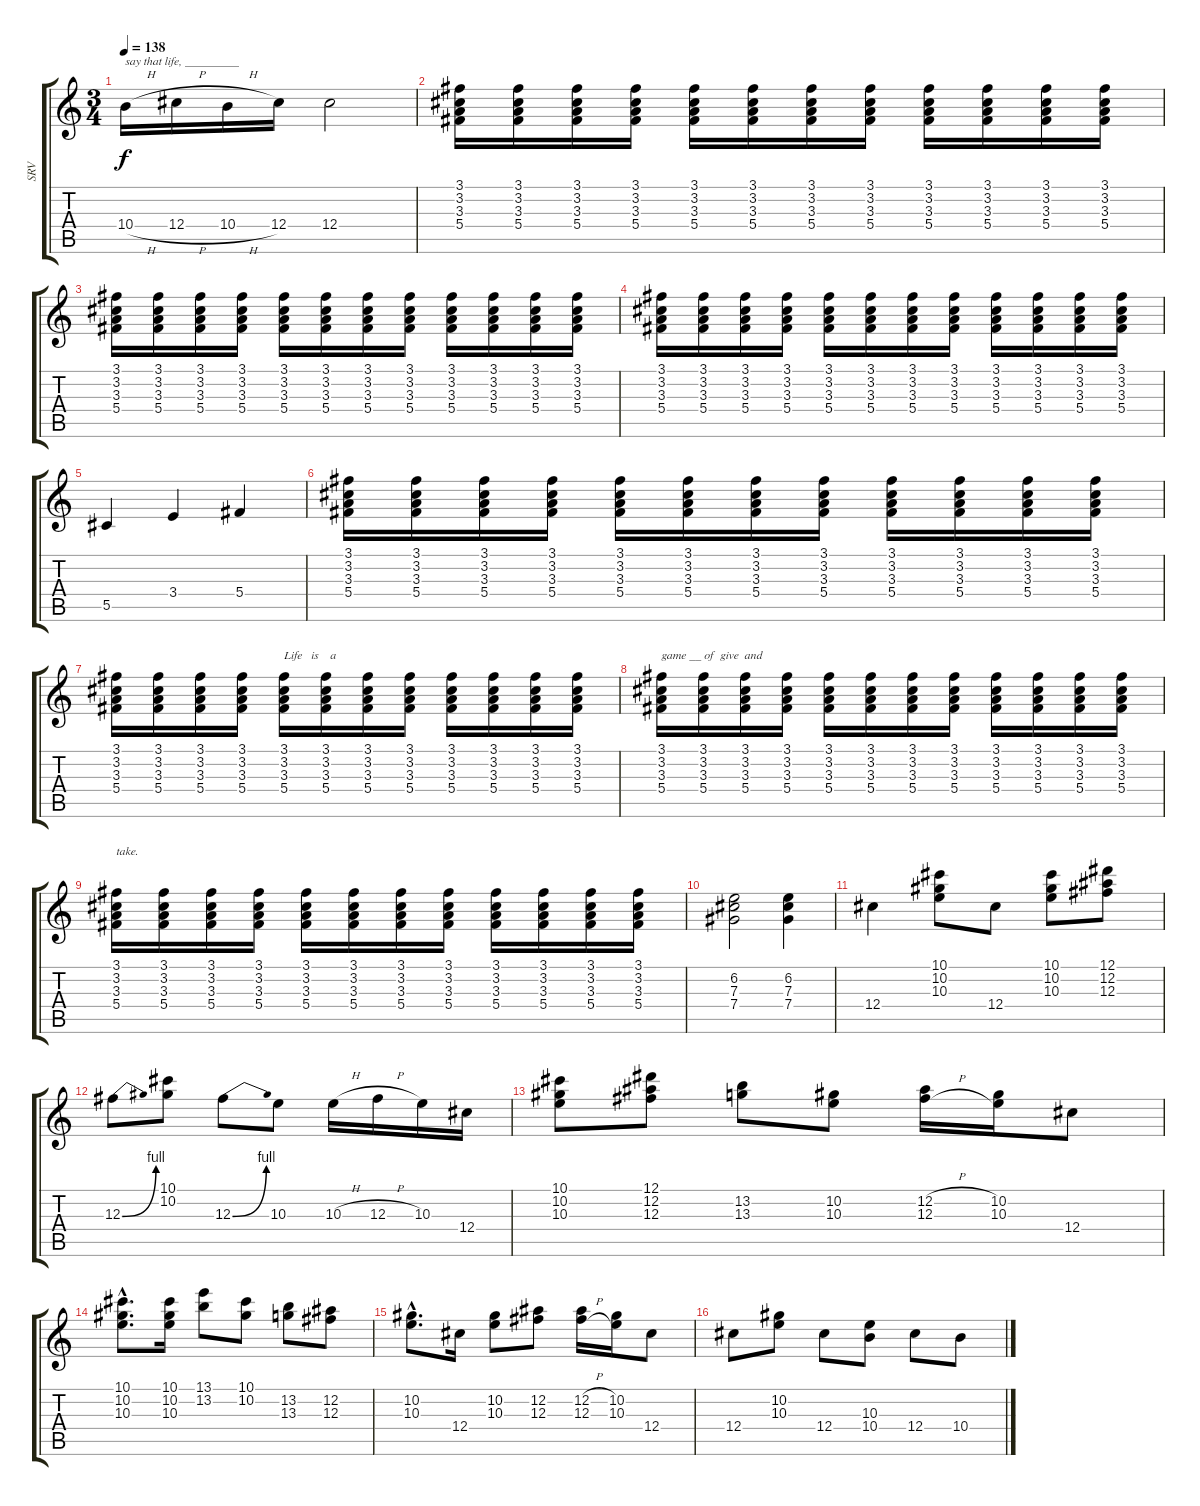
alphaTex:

\track ("SRV" "SRV") {instrument electricguitarjazz}
\staff {score tabs}
\tuning (Eb4 Bb3 Gb3 Db3 Ab2 Eb2) {hide}
\ts (3 4)
\tempo 138
\clef g2
\ks c
10.4{h}.16{txt "say that life, _________" dy f} 12.4{h}.16 10.4{h}.16 12.4.16 12.4.2 |
(3.1 3.2 3.3 5.4).16 (3.1 3.2 3.3 5.4).16 (3.1 3.2 3.3 5.4).16 (3.1 3.2 3.3 5.4).16 (3.1 3.2 3.3 5.4).16 (3.1 3.2 3.3 5.4).16 (3.1 3.2 3.3 5.4).16 (3.1 3.2 3.3 5.4).16 (3.1 3.2 3.3 5.4).16 (3.1 3.2 3.3 5.4).16 (3.1 3.2 3.3 5.4).16 (3.1 3.2 3.3 5.4).16 |
(3.1 3.2 3.3 5.4).16 (3.1 3.2 3.3 5.4).16 (3.1 3.2 3.3 5.4).16 (3.1 3.2 3.3 5.4).16 (3.1 3.2 3.3 5.4).16 (3.1 3.2 3.3 5.4).16 (3.1 3.2 3.3 5.4).16 (3.1 3.2 3.3 5.4).16 (3.1 3.2 3.3 5.4).16 (3.1 3.2 3.3 5.4).16 (3.1 3.2 3.3 5.4).16 (3.1 3.2 3.3 5.4).16 |
(3.1 3.2 3.3 5.4).16 (3.1 3.2 3.3 5.4).16 (3.1 3.2 3.3 5.4).16 (3.1 3.2 3.3 5.4).16 (3.1 3.2 3.3 5.4).16 (3.1 3.2 3.3 5.4).16 (3.1 3.2 3.3 5.4).16 (3.1 3.2 3.3 5.4).16 (3.1 3.2 3.3 5.4).16 (3.1 3.2 3.3 5.4).16 (3.1 3.2 3.3 5.4).16 (3.1 3.2 3.3 5.4).16 |
5.5.4 3.4.4 5.4.4 |
(3.1 3.2 3.3 5.4).16 (3.1 3.2 3.3 5.4).16 (3.1 3.2 3.3 5.4).16 (3.1 3.2 3.3 5.4).16 (3.1 3.2 3.3 5.4).16 (3.1 3.2 3.3 5.4).16 (3.1 3.2 3.3 5.4).16 (3.1 3.2 3.3 5.4).16 (3.1 3.2 3.3 5.4).16 (3.1 3.2 3.3 5.4).16 (3.1 3.2 3.3 5.4).16 (3.1 3.2 3.3 5.4).16 |
(3.1 3.2 3.3 5.4).16 (3.1 3.2 3.3 5.4).16 (3.1 3.2 3.3 5.4).16 (3.1 3.2 3.3 5.4).16 (3.1 3.2 3.3 5.4).16{txt "Life   is    a"} (3.1 3.2 3.3 5.4).16 (3.1 3.2 3.3 5.4).16 (3.1 3.2 3.3 5.4).16 (3.1 3.2 3.3 5.4).16 (3.1 3.2 3.3 5.4).16 (3.1 3.2 3.3 5.4).16 (3.1 3.2 3.3 5.4).16 |
(3.1 3.2 3.3 5.4).16{txt "game __ of  give  and"} (3.1 3.2 3.3 5.4).16 (3.1 3.2 3.3 5.4).16 (3.1 3.2 3.3 5.4).16 (3.1 3.2 3.3 5.4).16 (3.1 3.2 3.3 5.4).16 (3.1 3.2 3.3 5.4).16 (3.1 3.2 3.3 5.4).16 (3.1 3.2 3.3 5.4).16 (3.1 3.2 3.3 5.4).16 (3.1 3.2 3.3 5.4).16 (3.1 3.2 3.3 5.4).16 |
(3.1 3.2 3.3 5.4).16{txt "take."} (3.1 3.2 3.3 5.4).16 (3.1 3.2 3.3 5.4).16 (3.1 3.2 3.3 5.4).16 (3.1 3.2 3.3 5.4).16 (3.1 3.2 3.3 5.4).16 (3.1 3.2 3.3 5.4).16 (3.1 3.2 3.3 5.4).16 (3.1 3.2 3.3 5.4).16 (3.1 3.2 3.3 5.4).16 (3.1 3.2 3.3 5.4).16 (3.1 3.2 3.3 5.4).16 |
(6.2 7.3 7.4).2 (6.2 7.3 7.4).4 |
12.4.4 (10.1 10.2 10.3).8 12.4.8 (10.1 10.2 10.3).8 (12.1 12.2 12.3).8 |
12.3{be (bend 0 0 60 4)}.8 (10.1 10.2).8 12.3{be (bend 0 0 60 4)}.8 10.3.8 10.3{h}.16 12.3{h}.16 10.3.16 12.4.16 |
(10.1 10.2 10.3).8 (12.1 12.2 12.3).8 (13.2 13.3).8 (10.2 10.3).8 (12.2{h} 12.3{h}).16 (10.2 10.3).16 12.4.8 |
(10.1{hac} 10.2{hac} 10.3{hac}).8{d} (10.1 10.2 10.3).16 (13.1 13.2).8 (10.1 10.2).8 (13.2 13.3).8 (12.2 12.3).8 |
(10.2{hac} 10.3{hac}).8{d} 12.4.16 (10.2 10.3).8 (12.2 12.3).8 (12.2{h} 12.3{h}).16 (10.2 10.3).16 12.4.8 |
12.4.8 (10.2 10.3).8 12.4.8 (10.3 10.4).8 12.4.8 10.4.8
